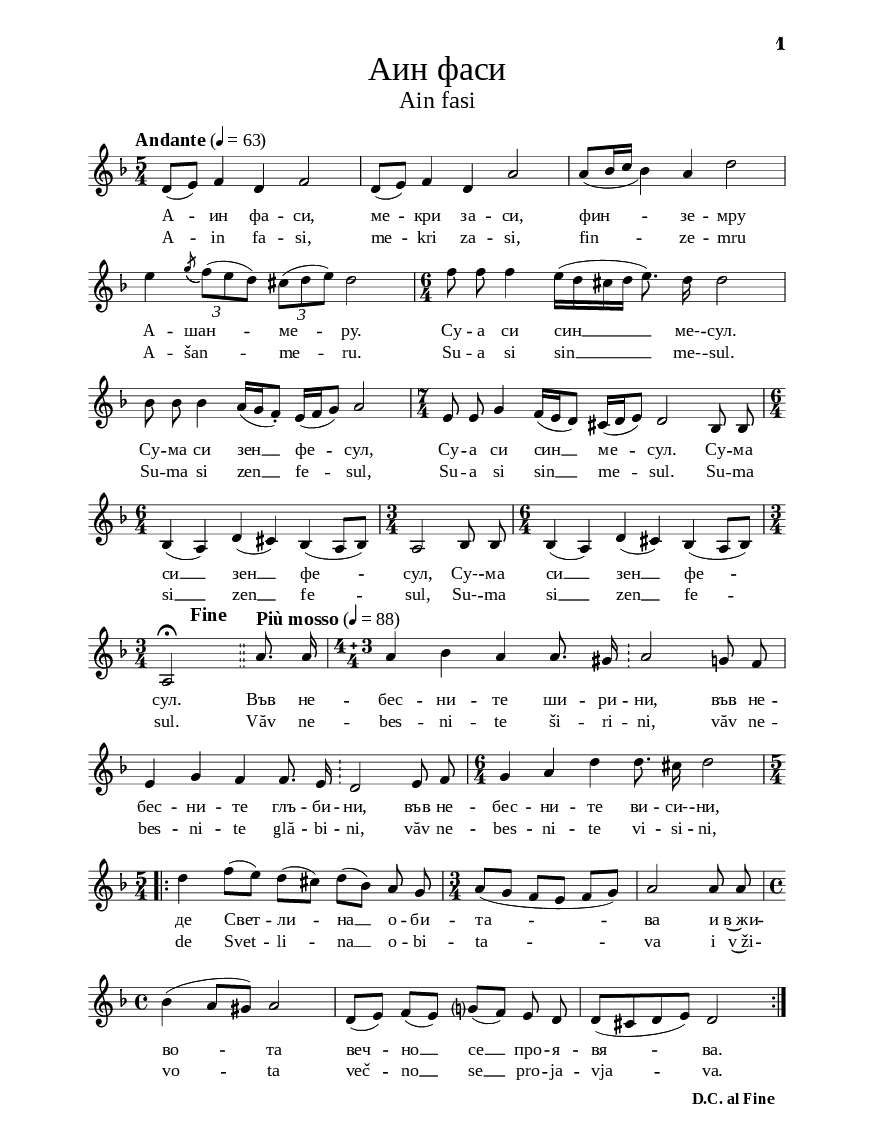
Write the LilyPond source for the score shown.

\version "2.24.3"

% include paper part and global functions
\include "include/globals.ily"

\bookpart {
  \label #'ref135
  \tocItem \markup "Аин фаси – Ain fasi"
  \include "include/bookpart-paper.ily"
  \score {
    \include "include/score-layout.ily"

    \new Voice \relative c' {
      \clef treble
      \key d \minor
      \override Staff.BarLine.gap = 0.5

      \time 5/4
      \tempoFunc "Andante" 4 "63"
      \autoBeamOff
      d8 ( [ e8 ) ]
      f4  d4  f2 | % 2
      d8 ( [  e8 ) ]  f4  d4  a'2
      | % 3
      \stemUp \slurDown a8 ( [ bes16 c16 ] \stemNeutral \slurNeutral bes4
      )  a4 d2 \break | % 4
      e4
      \times 2/3  {
        \once \omit TupletBracket
        \acciaccatura {  g8*3/2 ( } f8 ) ( [
        e8 d8 ) ]
      }

      \times 2/3  {
        cis8 ( [ d8 e8 ) ]
      }
      d2 | % 5
      \time 6/4  | % 5
      f8  f8  f4 e16 ( [
      d16 cis16 d16 ] e8.
      )  d16 d2 \break | % 6
      bes8  bes8  bes4  a16 ( [
      g16  f8 ) -. ]  e16 ( [  f16
      g8 ) ]  a2 | % 7
      \time 7/4  | % 7
      e8  e8   g4  f16 ( [  e16
      d8 ) ]  cis16 ( [  d16  e8 ) ]
      d2  bes8  bes8  \break | % 8
      \time 6/4  | % 8
      bes4 (  a4 )  d4 (  cis4 )
      bes4 (  a8 [  bes8 ) ] | % 9
      \time 3/4  | % 9
      a2  bes8   bes8  |
      \time 6/4  |
      bes4 (  a4 )  d4 (  cis4 )
      bes4 (  a8 [  bes8 ) ] \break | % 11
      \time 3/4  | % 11
      \tempo "            Fine" a2 ^\fermata \bar "!!"
      \tempoFunc "Più mosso" 4 "88" a'8. a16 | % 12
      \compoundMeter #'((4 3 4 ))  | % 12
      a4 bes4  a4  a8.   gis16 \bar "!"
      a2  g8  f8 | \break % 13
      e4  g4  f4  f8. e16 % 14
      \bar "!" d2  e8 f8 | % 15
      \time 6/4 % 15
      g4  a4 d4 d8.
      cis16
      d2 | \bar ".|:-|"
      \time 5/4  | % 16
      d4 f8 ( [ e8 ) ]
      d8 ( [ cis8 ) ] d8 [(bes8)] a8 g8 | % 17
      \time 3/4  | % 17
      a8 ( [  g8 ]  f8 [  e8 ]
      f8 [  g8 ) ] | % 18
      a2  a8 a8 \break | % 19

      \time 4/4  | % 19
      bes4 (  a8 [  gis8 ) ]  a2 |
      d,8 ( [  e8 ) ]  f8 ( [  e8 ) ]
      g?8 [( f8 )]  e8  d8 | % 21
      d8 ( [  cis8  d8  e8 ) ]
      d2
      \bar ":|."

    }


    \addlyrics {
      A -- ин фа -- си, ме -- кри за --
      си, фин --   зе -- мру А -- шан
      --    ме --  ру. Су
      -- а си син __      "ме-" --
      сул. Су -- ма си зен __    фе
      --  сул, Су -- а си син __
      ме --  сул. Су -- ма си __
      зен __  фе --  сул, "Су-" --
      ма си __  зен __  фе  --
      сул. Във не -- бес -- ни -- те ши --
      ри -- ни, във не -- бес -- ни -- те
      глъ -- би -- ни, във не -- бес -- ни
      -- те ви -- "си-" -- ни, де Свет --
      ли -- на __  о -- би -- та --
      ва и в~жи -- во
      --  та веч -- но __   се __
      про -- я -- вя --   ва.
    }

    \addlyrics {
      A -- in fa -- si, me -- kri za --
      si, fin --   ze -- mru A -- šan
      --    me --  ru. Su
      -- a si sin __      "me-" --
      sul. Su -- ma si zen __    fe
      --  sul, Su -- a si sin __
      me --  sul. Su -- ma si __
      zen __  fe --  sul, "Su-" --
      ma si __  zen __  fe  --
      sul. Văv ne -- bes -- ni -- te ši --
      ri -- ni, văv ne -- bes -- ni -- te
      glă -- bi -- ni, văv ne -- bes -- ni
      -- te vi -- si -- ni, de Svet --
      li -- na __  o -- bi -- ta --
      va i v~ži -- vo
      --  ta več -- no __   se __
      pro -- ja -- vja --   va.
    }

    \header {
      title = \titleFunc "Аин фаси" "Ain fasi"
    }

    \midi{}

  } % score

  \markup \empty-one

  \markup \dc-two "D.C. al Fine"""

  \pageBreak


  % include foreign translation(s) of the song
  \version "2.24.3"

\markup \fill-line { \fontsize #deTitleFontSize "Ain fasi" }

\markup \null
\markup \null
\markup \abs-fontsize #10 {
  \hspace #30
  \override #`(baseline-skip . ,deCoupletBaselineSkip)

  \column {

    \line { " " Ain fasi, mekri zаsi, }
    \line { " " finzemru Ašan meru. }
    \line { " " Sua si sin mesul.}
    \line { " " Suma si zen fesul,}
    \line { " " Sua si sin mesul. }
    \line { " " Suma si zen  fesul, }
    \line { " "  Suma si  zen  fesul. }

 \vspace #0.5
    \line { " "In den himmlischen Weiten,}

    \line { " "in den himmlischen Tiefen,}

    \line { " "in den himmlischen Höhen,}

    \line { " "dort, wo das Licht wohnt}

    \line { " "und sich immerdar im Leben äußert. }


  }
}


} % bookpart
